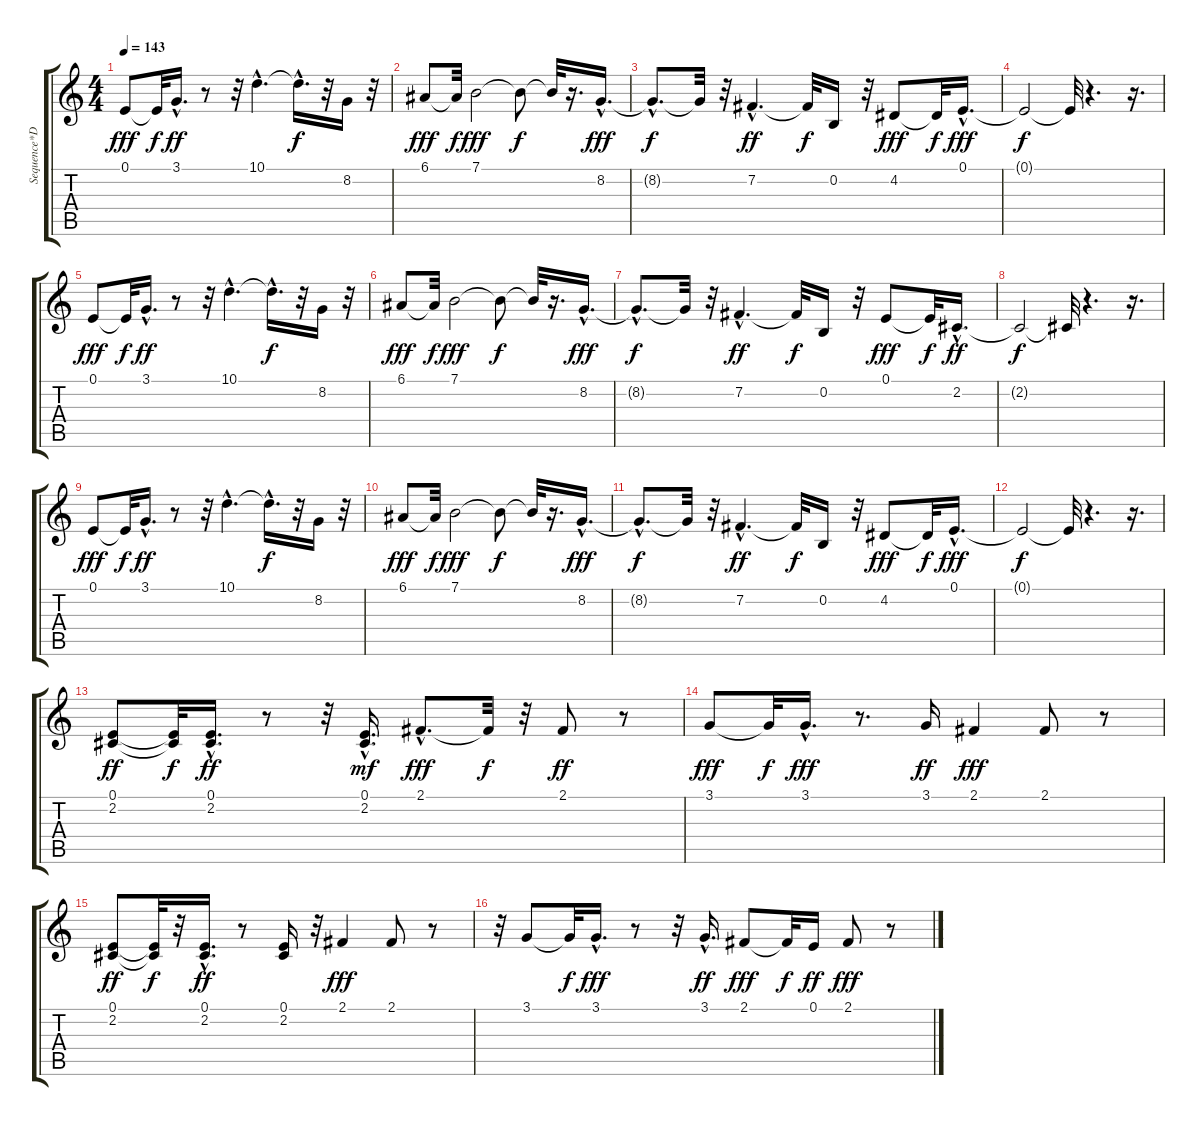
\track ("Sequence*Demixed 05" "Sequence*D") {instrument altosax}
\staff {score tabs}
\tuning (E4 B3 G3 D3 A2 E2) {hide}
\ts (4 4)
\tempo 143
\clef g2
\ks c
0.1.8{dy fff} 0.1{t}.32{dy f} 3.1{hac}.16{d dy ff} r.8 r.32 10.1{hac}.4{d} 10.1{hac t}.16{d dy f} r.32 8.2.16 r.32 |
6.1.8{dy fff} 6.1{t}.32{dy f} 7.1.2{dy fff} 7.1{t}.8{dy f} 7.1{t}.32 r.16{d} 8.2{hac}.16{d dy fff} |
8.2{hac t}.8{d dy f} 8.2{t}.32 r.32 7.2{hac}.4{d dy ff} 7.2{t}.32{dy f} 0.2.16 r.32 4.2.8{dy fff} 4.2{t}.32{dy f} 0.1{hac}.16{d dy fff} |
0.1{t}.2{dy f} 0.1{t}.32 r.4{d} r.16{d} |
0.1.8{dy fff} 0.1{t}.32{dy f} 3.1{hac}.16{d dy ff} r.8 r.32 10.1{hac}.4{d} 10.1{hac t}.16{d dy f} r.32 8.2.16 r.32 |
6.1.8{dy fff} 6.1{t}.32{dy f} 7.1.2{dy fff} 7.1{t}.8{dy f} 7.1{t}.32 r.16{d} 8.2{hac}.16{d dy fff} |
8.2{hac t}.8{d dy f} 8.2{t}.32 r.32 7.2{hac}.4{d dy ff} 7.2{t}.32{dy f} 0.2.16 r.32 0.1.8{dy fff} 0.1{t}.32{dy f} 2.2{hac}.16{d dy ff} |
2.2{t}.2{dy f} 2.2{t}.32 r.4{d} r.16{d} |
0.1.8{dy fff} 0.1{t}.32{dy f} 3.1{hac}.16{d dy ff} r.8 r.32 10.1{hac}.4{d} 10.1{hac t}.16{d dy f} r.32 8.2.16 r.32 |
6.1.8{dy fff} 6.1{t}.32{dy f} 7.1.2{dy fff} 7.1{t}.8{dy f} 7.1{t}.32 r.16{d} 8.2{hac}.16{d dy fff} |
8.2{hac t}.8{d dy f} 8.2{t}.32 r.32 7.2{hac}.4{d dy ff} 7.2{t}.32{dy f} 0.2.16 r.32 4.2.8{dy fff} 4.2{t}.32{dy f} 0.1{hac}.16{d dy fff} |
0.1{t}.2{dy f} 0.1{t}.32 r.4{d} r.16{d} |
(0.1 2.2).8{dy ff volume 14 instrument altosax} (0.1{t} 2.2{t}).32{dy f} (0.1{hac} 2.2{hac}).16{d dy ff} r.8 r.32 (0.1{hac} 2.2{hac}).16{d dy mf} 2.1{hac}.8{d dy fff} 2.1{t}.32{dy f} r.32 2.1.8{dy ff} r.8 |
3.1.8{dy fff} 3.1{t}.32{dy f} 3.1{hac}.16{d dy fff} r.8{d} 3.1.16{dy ff} 2.1.4{dy fff} 2.1.8 r.8 |
(0.1 2.2).8{dy ff} (0.1{t} 2.2{t}).32{dy f} r.32 (0.1{hac} 2.2{hac}).16{d dy ff} r.8 (0.1 2.2).16 r.32 2.1.4{dy fff} 2.1.8 r.8 |
r.32 3.1.8 3.1{t}.32{dy f} 3.1{hac}.16{d dy fff} r.8 r.32 3.1{hac}.16{d dy ff} 2.1.8{dy fff} 2.1{t}.32{dy f} 0.1.16{dy ff} 2.1.8{dy fff} r.8
